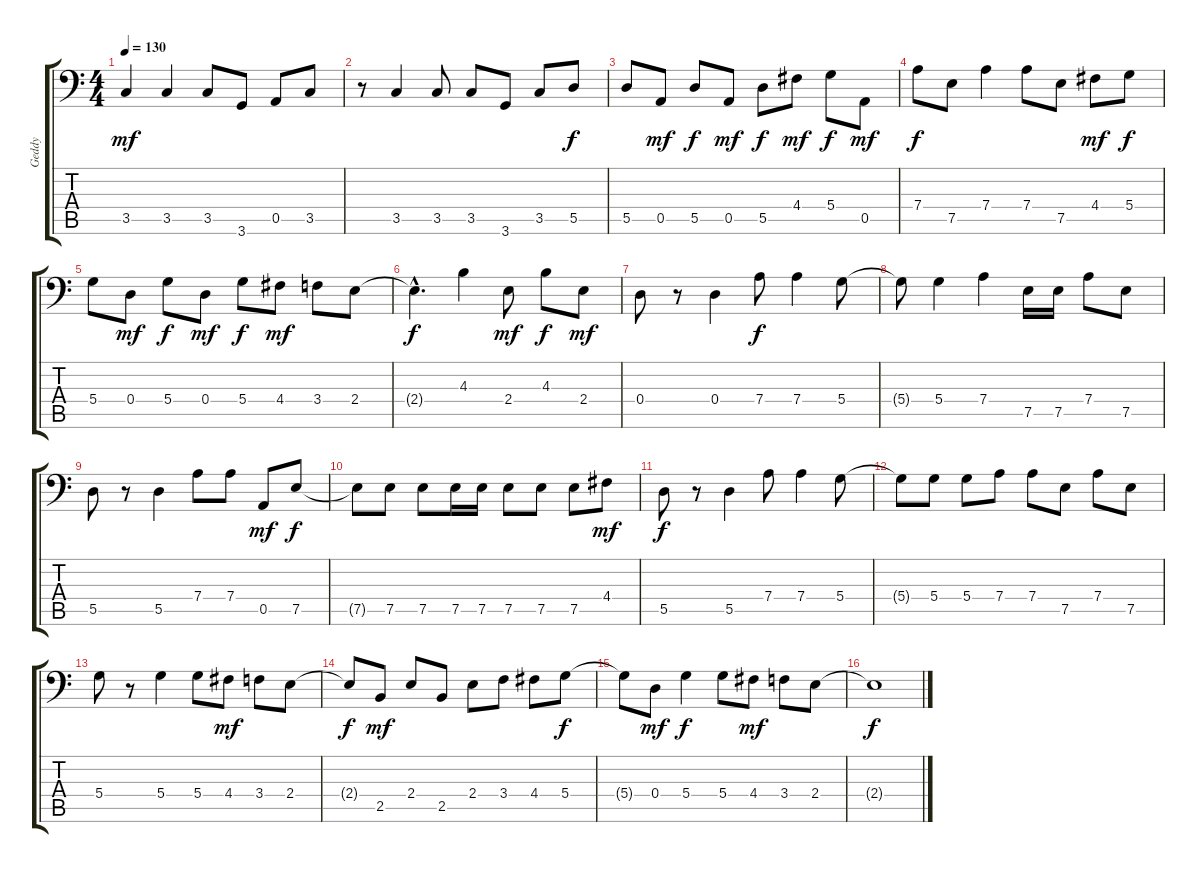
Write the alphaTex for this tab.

\track ("Geddy" "Geddy") {instrument electricbassfinger}
\staff {score tabs}
\tuning (E3 B2 G2 D2 A1 E1) {hide}
\ts (4 4)
\tempo 130
\clef f4
\ks c
3.5.4{dy mf} 3.5.4 3.5.8 3.6.8 0.5.8 3.5.8 |
r.8 3.5.4 3.5.8 3.5.8 3.6.8 3.5.8 5.5.8{dy f} |
5.5.8 0.5.8{dy mf} 5.5.8{dy f} 0.5.8{dy mf} 5.5.8{dy f} 4.4.8{dy mf} 5.4.8{dy f} 0.5.8{dy mf} |
7.4.8{dy f} 7.5.8 7.4.4 7.4.8 7.5.8 4.4.8{dy mf} 5.4.8{dy f} |
5.4.8 0.4.8{dy mf} 5.4.8{dy f} 0.4.8{dy mf} 5.4.8{dy f} 4.4.8{dy mf} 3.4.8 2.4.8 |
2.4{hac t}.4{d dy f} 4.3.4 2.4.8{dy mf} 4.3.8{dy f} 2.4.8{dy mf} |
0.4.8 r.8 0.4.4 7.4.8{dy f} 7.4.4 5.4.8 |
5.4{t}.8 5.4.4 7.4.4 7.5.16 7.5.16 7.4.8 7.5.8 |
5.5.8 r.8 5.5.4 7.4.8 7.4.8 0.5.8{dy mf} 7.5.8{dy f} |
7.5{t}.8 7.5.8 7.5.8 7.5.16 7.5.16 7.5.8 7.5.8 7.5.8 4.4.8{dy mf} |
5.5.8{dy f} r.8 5.5.4 7.4.8 7.4.4 5.4.8 |
5.4{t}.8 5.4.8 5.4.8 7.4.8 7.4.8 7.5.8 7.4.8 7.5.8 |
5.4.8 r.8 5.4.4 5.4.8 4.4.8{dy mf} 3.4.8 2.4.8 |
2.4{t}.8{dy f} 2.5.8{dy mf} 2.4.8 2.5.8 2.4.8 3.4.8 4.4.8 5.4.8{dy f} |
5.4{t}.8 0.4.8{dy mf} 5.4.4{dy f} 5.4.8 4.4.8{dy mf} 3.4.8 2.4.8 |
2.4{t}.1{dy f}
